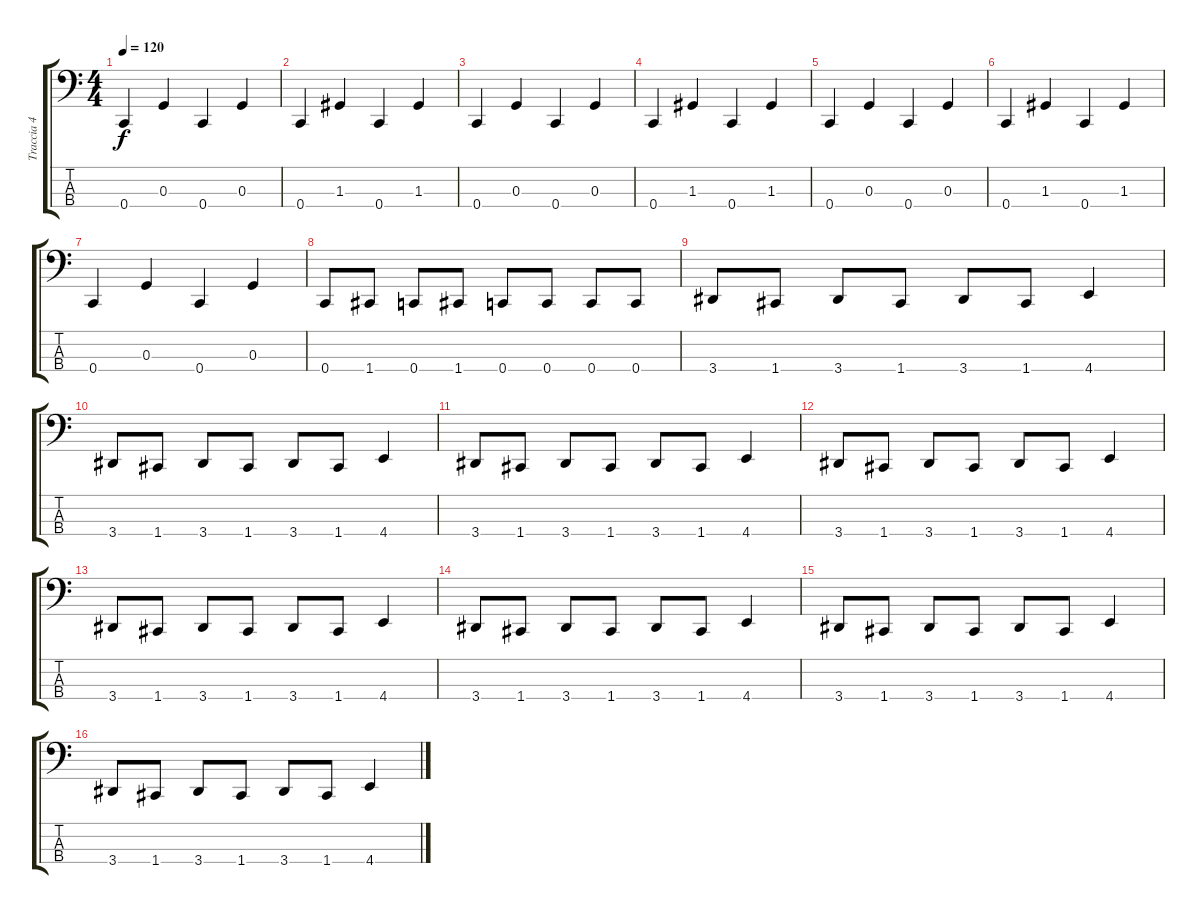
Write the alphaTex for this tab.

\track ("Traccia 4" "Traccia 4") {instrument electricbassfinger}
\staff {score tabs}
\tuning (F2 C2 G1 C1) {hide}
\ts (4 4)
\tempo 120
\clef f4
\ks c
0.4.4{dy f} 0.3.4 0.4.4 0.3.4 |
0.4.4 1.3.4 0.4.4 1.3.4 |
0.4.4 0.3.4 0.4.4 0.3.4 |
0.4.4 1.3.4 0.4.4 1.3.4 |
0.4.4 0.3.4 0.4.4 0.3.4 |
0.4.4 1.3.4 0.4.4 1.3.4 |
0.4.4 0.3.4 0.4.4 0.3.4 |
0.4.8 1.4.8 0.4.8 1.4.8 0.4.8 0.4.8 0.4.8 0.4.8 |
3.4.8 1.4.8 3.4.8 1.4.8 3.4.8 1.4.8 4.4.4 |
3.4.8 1.4.8 3.4.8 1.4.8 3.4.8 1.4.8 4.4.4 |
3.4.8 1.4.8 3.4.8 1.4.8 3.4.8 1.4.8 4.4.4 |
3.4.8 1.4.8 3.4.8 1.4.8 3.4.8 1.4.8 4.4.4 |
3.4.8 1.4.8 3.4.8 1.4.8 3.4.8 1.4.8 4.4.4 |
3.4.8 1.4.8 3.4.8 1.4.8 3.4.8 1.4.8 4.4.4 |
3.4.8 1.4.8 3.4.8 1.4.8 3.4.8 1.4.8 4.4.4 |
3.4.8 1.4.8 3.4.8 1.4.8 3.4.8 1.4.8 4.4.4
